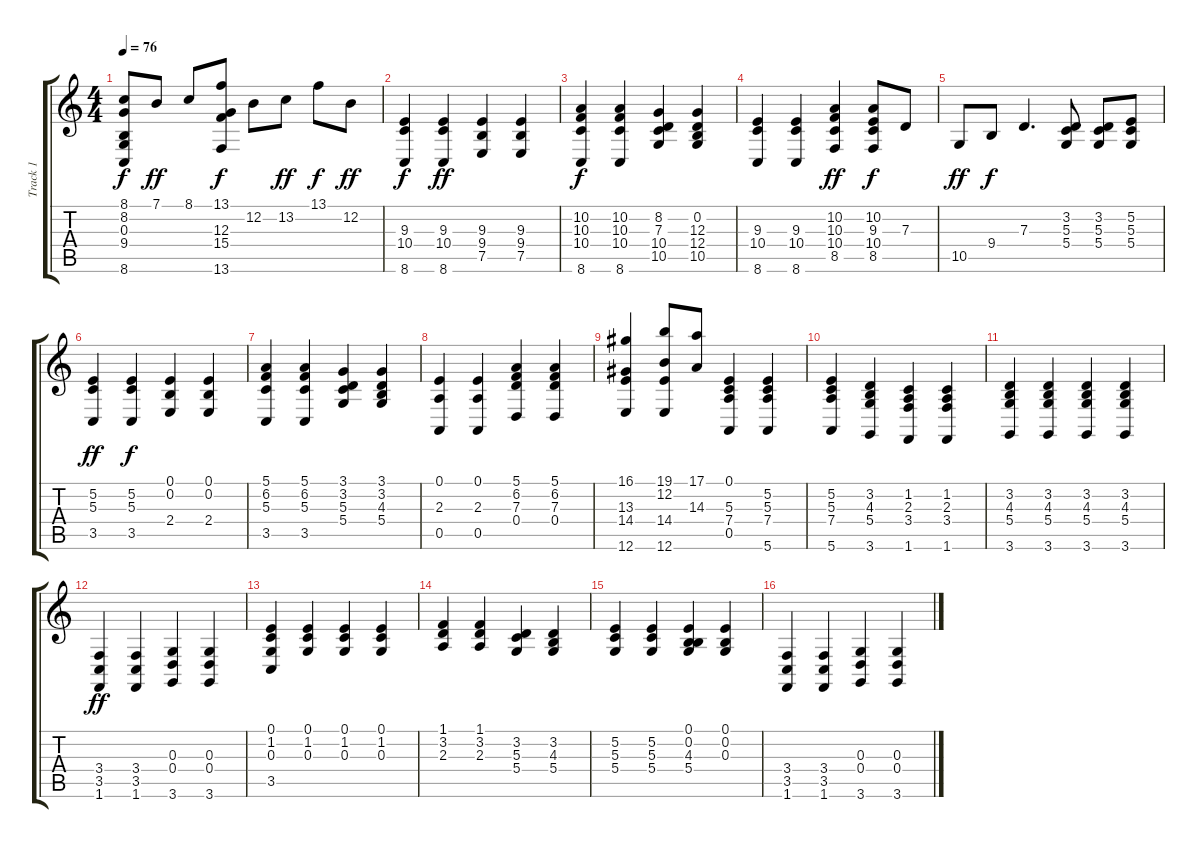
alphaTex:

\track ("Track 1" "Track 1") {instrument acousticgrandpiano}
\staff {score tabs}
\tuning (E4 B3 G3 D3 A2 E2) {hide}
\ts (4 4)
\tempo 76
\clef g2
\ks c
(8.1 8.2 0.3 9.4 8.6).8{dy f} 7.1.8{dy ff} 8.1.8 (13.1 12.3 15.4 13.6).8{dy f} 12.2.8 13.2.8{dy ff} 13.1.8{dy f} 12.2.8{dy ff} |
(9.3 10.4 8.6).4{dy f} (9.3 10.4 8.6).4{dy ff} (9.3 9.4 7.5).4 (9.3 9.4 7.5).4 |
(10.2 10.3 10.4 8.6).4{dy f} (10.2 10.3 10.4 8.6).4 (8.2 7.3 10.4 10.5).4 (0.2 12.3 12.4 10.5).4 |
(9.3 10.4 8.6).4 (9.3 10.4 8.6).4 (10.2 10.3 10.4 8.5).4{dy ff} (10.2 9.3 10.4 8.5).8{dy f} 7.3.8 |
10.5.8{dy ff} 9.4.8{dy f} 7.3.4{d} (3.2 5.3 5.4).8 (3.2 5.3 5.4).8 (5.2 5.3 5.4).8 |
(5.2 5.3 3.5).4{dy ff} (5.2 5.3 3.5).4{dy f} (0.1 0.2 2.4).4 (0.1 0.2 2.4).4 |
(5.1 6.2 5.3 3.5).4 (5.1 6.2 5.3 3.5).4 (3.1 3.2 5.3 5.4).4 (3.1 3.2 4.3 5.4).4 |
(0.1 2.3 0.5).4 (0.1 2.3 0.5).4 (5.1 6.2 7.3 0.4).4 (5.1 6.2 7.3 0.4).4 |
(16.1 13.3 14.4 12.6).4 (19.1 12.2 14.4 12.6).8 (17.1 14.3).8 (0.1 5.3 7.4 0.5).4 (5.2 5.3 7.4 5.6).4 |
(5.2 5.3 7.4 5.6).4 (3.2 4.3 5.4 3.6).4 (1.2 2.3 3.4 1.6).4 (1.2 2.3 3.4 1.6).4 |
(3.2 4.3 5.4 3.6).4 (3.2 4.3 5.4 3.6).4 (3.2 4.3 5.4 3.6).4 (3.2 4.3 5.4 3.6).4 |
(3.4 3.5 1.6).4{dy ff} (3.4 3.5 1.6).4 (0.3 0.4 3.6).4 (0.3 0.4 3.6).4 |
(0.1 1.2 0.3 3.5).4 (0.1 1.2 0.3).4 (0.1 1.2 0.3).4 (0.1 1.2 0.3).4 |
(1.1 3.2 2.3).4 (1.1 3.2 2.3).4 (3.2 5.3 5.4).4 (3.2 4.3 5.4).4 |
(5.2 5.3 5.4).4 (5.2 5.3 5.4).4 (0.1 0.2 4.3 5.4).4 (0.1 0.2 0.3).4 |
(3.4 3.5 1.6).4 (3.4 3.5 1.6).4 (0.3 0.4 3.6).4 (0.3 0.4 3.6).4
